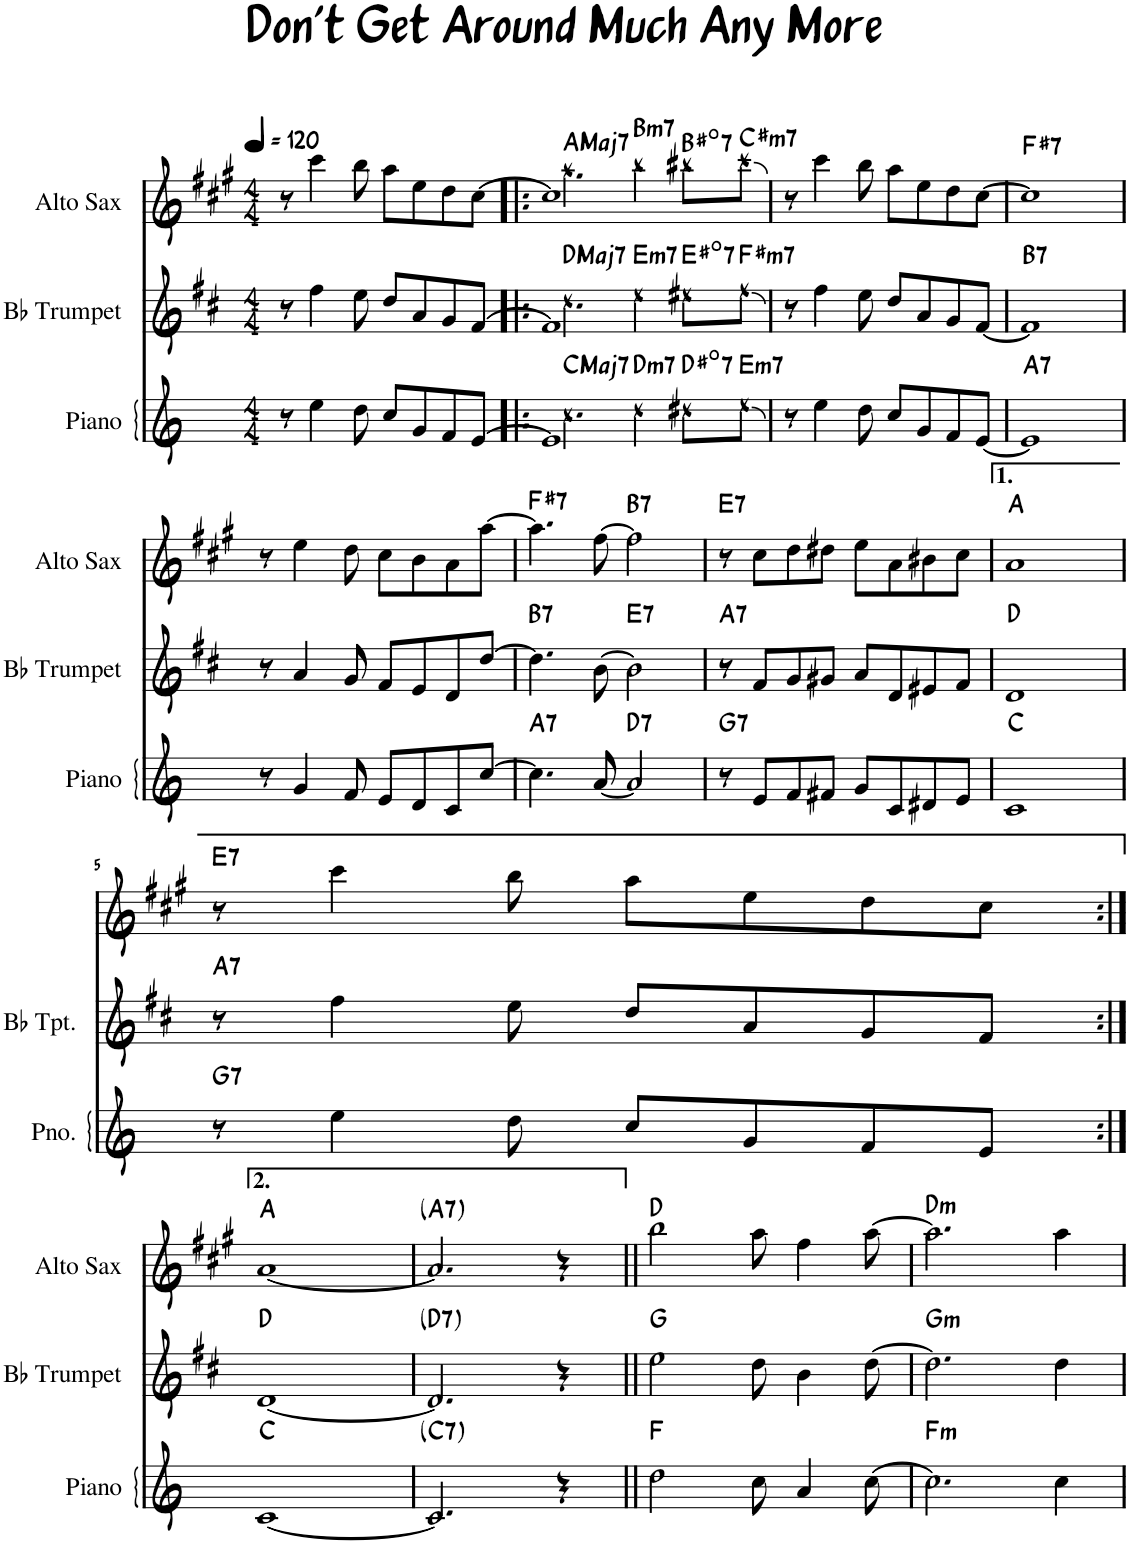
**kern	**harte	**kern	**harte	**kern	**harte
*part3	*part3	*part2	*part2	*part1	*part1
*staff3	*	*staff2	*	*staff1	*
*I"Piano	*	*I"Bb Trumpet	*	*I"Alto Sax	*
*I'Pno.	*	*I'Bb Tpt.	*	*I'Sax	*
*clefG2	*	*clefG2	*	*clefG2	*
*	*	*Trd1c2	*	*Trd5c9	*
*k[]	*	*k[f#c#]	*	*k[f#c#g#]	*
*M4/4	*	*M4/4	*	*M4/4	*
*MM120	*	*MM120	*	*MM120	*
=1	=1	=1	=1	=1	=1
8r	.	8r	.	8r	.
4ee\	.	4ff#\	.	4ccc#\	.
8dd\	.	8ee\	.	8bb\	.
8cc/L	.	8dd/L	.	8aa\L	.
8g/	.	8a/	.	8ee\	.
8f/	.	8g/	.	8dd\	.
[8e/J	.	[8f#/J	.	[8cc#\J	.
=2!|:	=2!|:	=2!|:	=2!|:	=2!|:	=2!|:
*^	*	*^	*	*^	*
1e]	8ryy	.	1f#]	8ryy	.	1cc#]	8ryy	.
!	!	!LO:H:kt=Maj7	!	!	!LO:H:kt=Maj7	!	!	!LO:H:kt=Maj7
.	4.cc\	C:maj7	.	4.dd\	D:maj7	.	4.aa\	A:maj7
!	!	!LO:H:kt=m7	!	!	!LO:H:kt=m7	!	!	!LO:H:kt=m7
.	4dd\	D:min7	.	4ee\	E:min7	.	4bb\	B:min7
!	!	!LO:H:kt=7	!	!	!LO:H:kt=7	!	!	!LO:H:kt=7
.	8dd#X\L	D#:dim7	.	8ee#X\L	E#:dim7	.	8bb#X\L	B#:dim7
!	!	!LO:H:kt=m7	!	!	!LO:H:kt=m7	!	!	!LO:H:kt=m7
.	8ee\J	E:min7	.	8ff#\J	F#:min7	.	8ccc#\J	C#:min7
*v	*v	*	*	*	*	*v	*v	*
*	*	*v	*v	*	*	*
=3	=3	=3	=3	=3	=3
8r	.	8r	.	8r	.
4ee\	.	4ff#\	.	4ccc#\	.
8dd\	.	8ee\	.	8bb\	.
8cc/L	.	8dd/L	.	8aa\L	.
8g/	.	8a/	.	8ee\	.
8f/	.	8g/	.	8dd\	.
[8e/J	.	[8f#/J	.	[8cc#\J	.
=4	=4	=4	=4	=4	=4
!	!LO:H:kt=7	!	!LO:H:kt=7	!	!LO:H:kt=7
1e]	A:7	1f#]	B:7	1cc#]	F#:7
!!LO:LB:g=z
=1	=1	=1	=1	=1	=1
8r	.	8r	.	8r	.
4g/	.	4a/	.	4ee\	.
8f/	.	8g/	.	8dd\	.
8e/L	.	8f#/L	.	8cc#\L	.
8d/	.	8e/	.	8b\	.
8c/	.	8d/	.	8a\	.
[8cc/J	.	[8dd/J	.	[8aa\J	.
=2	=2	=2	=2	=2	=2
!	!LO:H:kt=7	!	!LO:H:kt=7	!	!LO:H:kt=7
4.cc\]	A:7	4.dd\]	B:7	4.aa\]	F#:7
[8a/	.	[8b\	.	[8ff#\	.
!	!LO:H:kt=7	!	!LO:H:kt=7	!	!LO:H:kt=7
2a/]	D:7	2b\]	E:7	2ff#\]	B:7
=3	=3	=3	=3	=3	=3
!	!LO:H:kt=7	!	!LO:H:kt=7	!	!LO:H:kt=7
8r	G:7	8r	A:7	8r	E:7
8e/L	.	8f#/L	.	8cc#\L	.
8f/	.	8g/	.	8dd\	.
8f#X/J	.	8g#X/J	.	8dd#X\J	.
8g/L	.	8a/L	.	8ee\L	.
8c/	.	8d/	.	8a\	.
8d#X/	.	8e#X/	.	8b#X\	.
8e/J	.	8f#/J	.	8cc#\J	.
=4	=4	=4	=4	=4	=4
1c	C:maj	1d	D:maj	1a	A:maj
!!LO:LB:g=z
=5	=5	=5	=5	=5	=5
!	!LO:H:kt=7	!	!LO:H:kt=7	!	!LO:H:kt=7
8r	G:7	8r	A:7	8r	E:7
4ee\	.	4ff#\	.	4ccc#\	.
8dd\	.	8ee\	.	8bb\	.
8cc/L	.	8dd/L	.	8aa\L	.
8g/	.	8a/	.	8ee\	.
8f/	.	8g/	.	8dd\	.
8e/J	.	8f#/J	.	8cc#\J	.
!!LO:LB:g=z
=1:|!	=1:|!	=1:|!	=1:|!	=1:|!	=1:|!
[1c	C:maj	[1d	D:maj	[1a	A:maj
=2	=2	=2	=2	=2	=2
!	!LO:H:kt=7	!	!LO:H:kt=7	!	!LO:H:kt=7
2.c/]	C:7	2.d/]	D:7	2.a/]	A:7
4r	.	4r	.	4r	.
=3||	=3||	=3||	=3||	=3||	=3||
2dd\	F:maj	2ee\	G:maj	2bb\	D:maj
8cc\	.	8dd\	.	8aa\	.
4a/	.	4b\	.	4ff#\	.
[8cc\	.	[8dd\	.	[8aa\	.
=4	=4	=4	=4	=4	=4
!	!LO:H:kt=m	!	!LO:H:kt=m	!	!LO:H:kt=m
2.cc\]	F:min	2.dd\]	G:min	2.aa\]	D:min
4cc\	.	4dd\	.	4aa\	.
=	=	=	=	=	=
*-	*-	*-	*-	*-	*-
